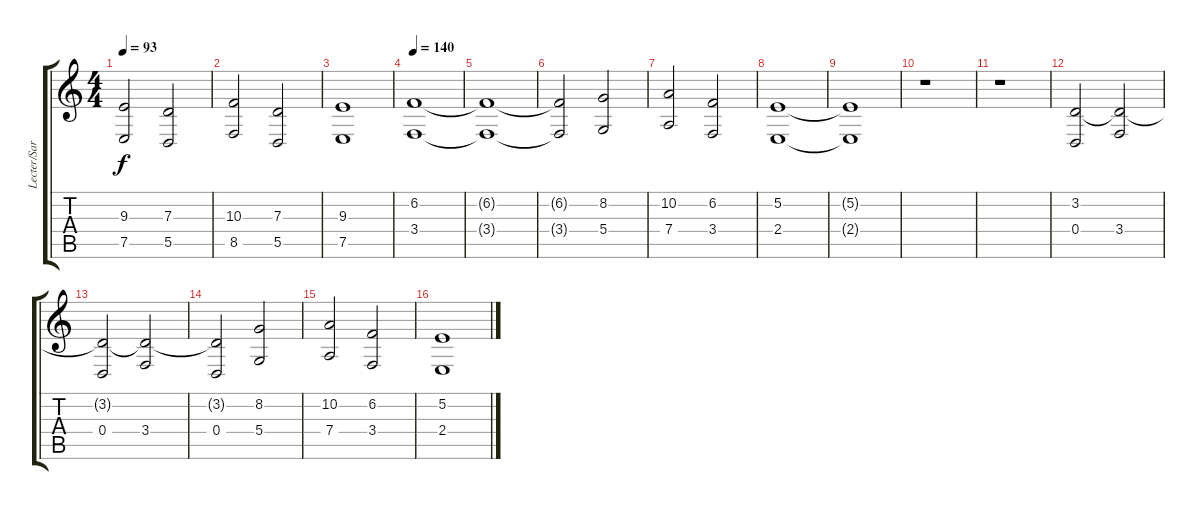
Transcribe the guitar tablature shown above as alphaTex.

\track ("Lecter/Sarah (Keyb/Choir)" "Lecter/Sar") {instrument pad4choir}
\staff {score tabs}
\tuning (E4 B3 G3 D3 A2 D2) {hide}
\ts (4 4)
\tempo 93
\clef g2
\ks c
(9.3{t} 7.5{t}).2{dy f} (7.3 5.5).2 |
(10.3 8.5).2 (7.3 5.5).2 |
(9.3 7.5).1 |
\tempo 140
(6.2 3.4).1 |
(6.2{t} 3.4{t}).1 |
(6.2{t} 3.4{t}).2 (8.2 5.4).2 |
(10.2 7.4).2 (6.2 3.4).2 |
(5.2 2.4).1 |
(5.2{t} 2.4{t}).1 |
r.1 |
r.1 |
(3.2 0.4).2 (3.2{t} 3.4).2 |
(3.2{t} 0.4).2 (3.2{t} 3.4).2 |
(3.2{t} 0.4).2 (8.2 5.4).2 |
(10.2 7.4).2 (6.2 3.4).2 |
(5.2 2.4).1
